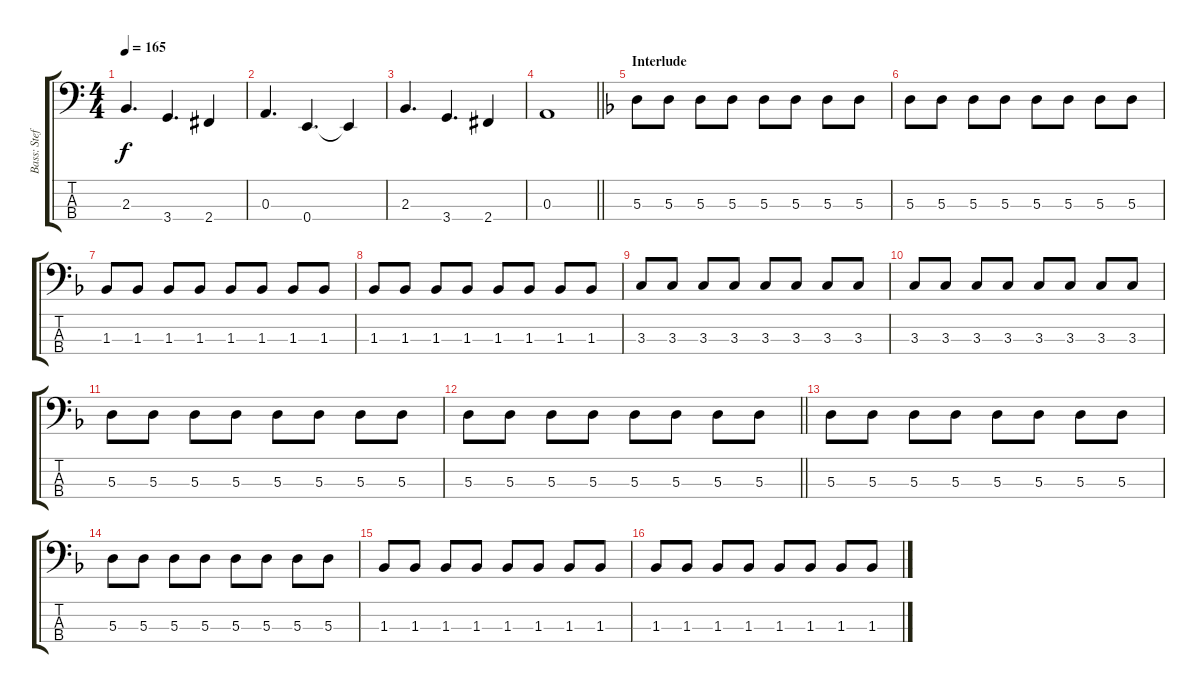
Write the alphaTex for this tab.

\track ("Bass: Stefan Gimpl" "Bass: Stef") {instrument electricbassfinger}
\staff {score tabs}
\tuning (G2 D2 A1 E1) {hide}
\ts (4 4)
\tempo 165
\clef f4
\ks aminor
2.3.4{d dy f} 3.4.4{d} 2.4.4 |
0.3.4{d} 0.4.4{d} 0.4{t}.4 |
2.3.4{d} 3.4.4{d} 2.4.4 |
\barLineRight lightlight
0.3.1 |
\section ("" "Interlude")
\ks dminor
5.3.8 5.3.8 5.3.8 5.3.8 5.3.8 5.3.8 5.3.8 5.3.8 |
5.3.8 5.3.8 5.3.8 5.3.8 5.3.8 5.3.8 5.3.8 5.3.8 |
1.3.8 1.3.8 1.3.8 1.3.8 1.3.8 1.3.8 1.3.8 1.3.8 |
1.3.8 1.3.8 1.3.8 1.3.8 1.3.8 1.3.8 1.3.8 1.3.8 |
3.3.8 3.3.8 3.3.8 3.3.8 3.3.8 3.3.8 3.3.8 3.3.8 |
3.3.8 3.3.8 3.3.8 3.3.8 3.3.8 3.3.8 3.3.8 3.3.8 |
5.3.8 5.3.8 5.3.8 5.3.8 5.3.8 5.3.8 5.3.8 5.3.8 |
\barLineRight lightlight
5.3.8 5.3.8 5.3.8 5.3.8 5.3.8 5.3.8 5.3.8 5.3.8 |
5.3.8 5.3.8 5.3.8 5.3.8 5.3.8 5.3.8 5.3.8 5.3.8 |
5.3.8 5.3.8 5.3.8 5.3.8 5.3.8 5.3.8 5.3.8 5.3.8 |
1.3.8 1.3.8 1.3.8 1.3.8 1.3.8 1.3.8 1.3.8 1.3.8 |
1.3.8 1.3.8 1.3.8 1.3.8 1.3.8 1.3.8 1.3.8 1.3.8
